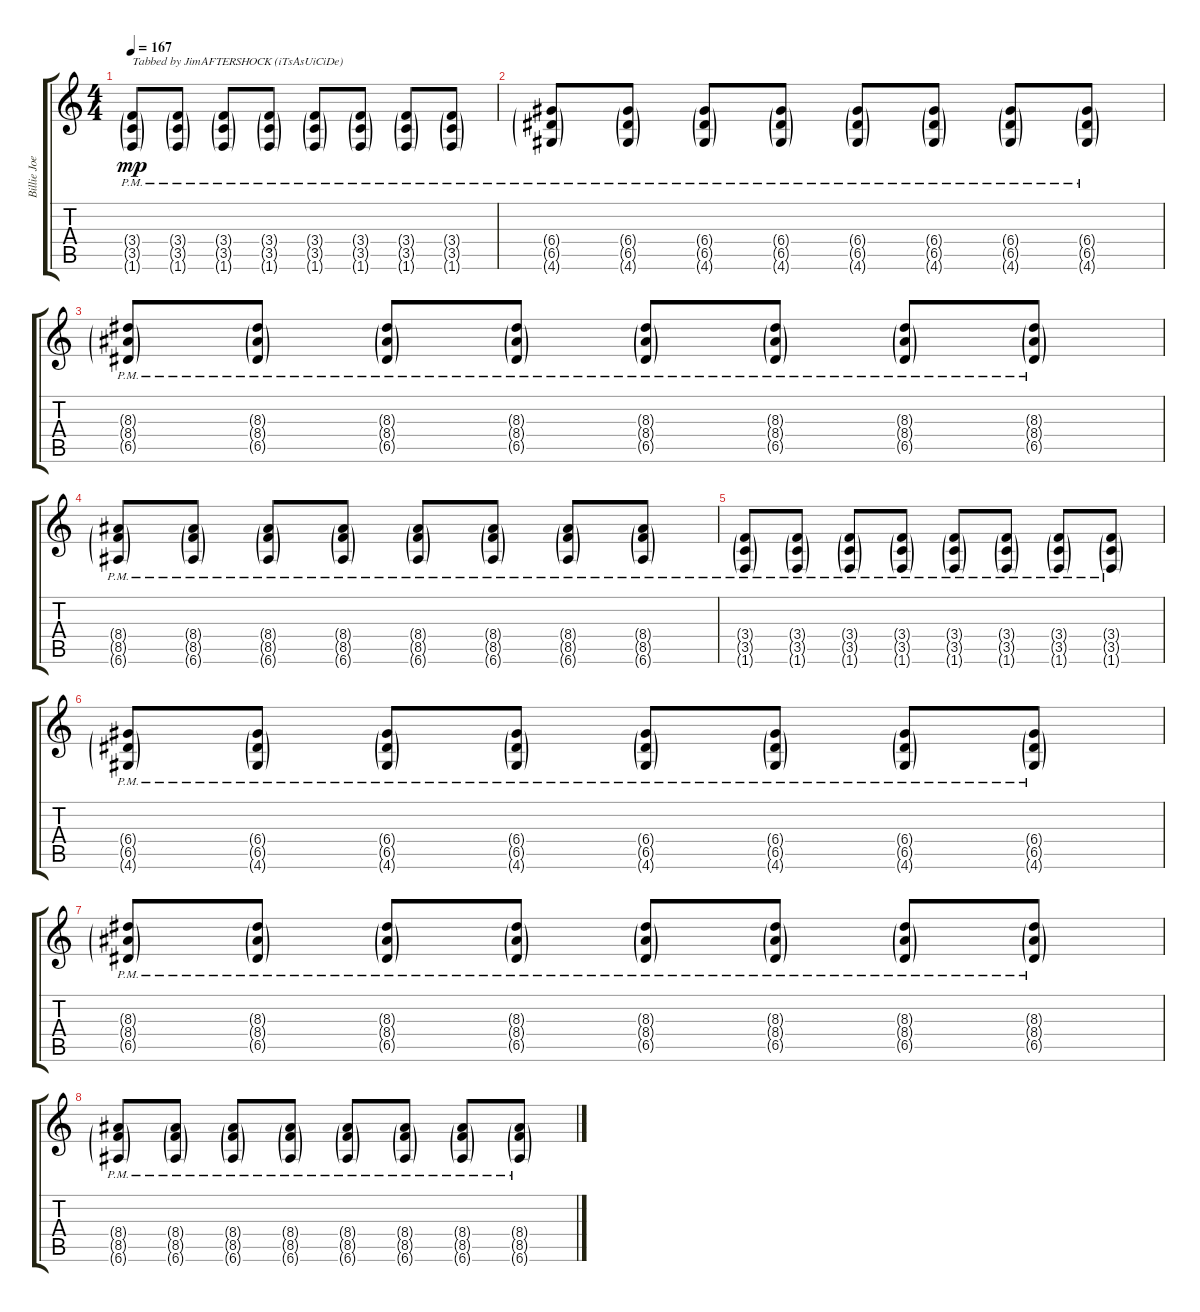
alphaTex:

\track ("Billie Joe Armstrong (Guitar 1)" "Billie Joe") {instrument overdrivenguitar}
\staff {score tabs}
\tuning (E4 B3 G3 D3 A2 E2) {hide}
\ts (4 4)
\tempo 167
\clef g2
\ks c
(3.4{g pm} 3.5{g pm} 1.6{g pm}).8{txt "Tabbed by JimAFTERSHOCK (iTsAsUiCiDe)" dy mp instrument overdrivenguitar} (3.4{g pm} 3.5{g pm} 1.6{g pm}).8 (3.4{g pm} 3.5{g pm} 1.6{g pm}).8 (3.4{g pm} 3.5{g pm} 1.6{g pm}).8 (3.4{g pm} 3.5{g pm} 1.6{g pm}).8 (3.4{g pm} 3.5{g pm} 1.6{g pm}).8 (3.4{g pm} 3.5{g pm} 1.6{g pm}).8 (3.4{g pm} 3.5{g pm} 1.6{g pm}).8 |
(6.4{g pm} 6.5{g pm} 4.6{g pm}).8 (6.4{g pm} 6.5{g pm} 4.6{g pm}).8 (6.4{g pm} 6.5{g pm} 4.6{g pm}).8 (6.4{g pm} 6.5{g pm} 4.6{g pm}).8 (6.4{g pm} 6.5{g pm} 4.6{g pm}).8 (6.4{g pm} 6.5{g pm} 4.6{g pm}).8 (6.4{g pm} 6.5{g pm} 4.6{g pm}).8 (6.4{g pm} 6.5{g pm} 4.6{g pm}).8 |
(8.3{g pm} 8.4{g pm} 6.5{g pm}).8 (8.3{g pm} 8.4{g pm} 6.5{g pm}).8 (8.3{g pm} 8.4{g pm} 6.5{g pm}).8 (8.3{g pm} 8.4{g pm} 6.5{g pm}).8 (8.3{g pm} 8.4{g pm} 6.5{g pm}).8 (8.3{g pm} 8.4{g pm} 6.5{g pm}).8 (8.3{g pm} 8.4{g pm} 6.5{g pm}).8 (8.3{g pm} 8.4{g pm} 6.5{g pm}).8 |
(8.4{g pm} 8.5{g pm} 6.6{g pm}).8 (8.4{g pm} 8.5{g pm} 6.6{g pm}).8 (8.4{g pm} 8.5{g pm} 6.6{g pm}).8 (8.4{g pm} 8.5{g pm} 6.6{g pm}).8 (8.4{g pm} 8.5{g pm} 6.6{g pm}).8 (8.4{g pm} 8.5{g pm} 6.6{g pm}).8 (8.4{g pm} 8.5{g pm} 6.6{g pm}).8 (8.4{g pm} 8.5{g pm} 6.6{g pm}).8 |
(3.4{g pm} 3.5{g pm} 1.6{g pm}).8 (3.4{g pm} 3.5{g pm} 1.6{g pm}).8 (3.4{g pm} 3.5{g pm} 1.6{g pm}).8 (3.4{g pm} 3.5{g pm} 1.6{g pm}).8 (3.4{g pm} 3.5{g pm} 1.6{g pm}).8 (3.4{g pm} 3.5{g pm} 1.6{g pm}).8 (3.4{g pm} 3.5{g pm} 1.6{g pm}).8 (3.4{g pm} 3.5{g pm} 1.6{g pm}).8 |
(6.4{g pm} 6.5{g pm} 4.6{g pm}).8 (6.4{g pm} 6.5{g pm} 4.6{g pm}).8 (6.4{g pm} 6.5{g pm} 4.6{g pm}).8 (6.4{g pm} 6.5{g pm} 4.6{g pm}).8 (6.4{g pm} 6.5{g pm} 4.6{g pm}).8 (6.4{g pm} 6.5{g pm} 4.6{g pm}).8 (6.4{g pm} 6.5{g pm} 4.6{g pm}).8 (6.4{g pm} 6.5{g pm} 4.6{g pm}).8 |
(8.3{g pm} 8.4{g pm} 6.5{g pm}).8 (8.3{g pm} 8.4{g pm} 6.5{g pm}).8 (8.3{g pm} 8.4{g pm} 6.5{g pm}).8 (8.3{g pm} 8.4{g pm} 6.5{g pm}).8 (8.3{g pm} 8.4{g pm} 6.5{g pm}).8 (8.3{g pm} 8.4{g pm} 6.5{g pm}).8 (8.3{g pm} 8.4{g pm} 6.5{g pm}).8 (8.3{g pm} 8.4{g pm} 6.5{g pm}).8 |
(8.4{g pm} 8.5{g pm} 6.6{g pm}).8 (8.4{g pm} 8.5{g pm} 6.6{g pm}).8 (8.4{g pm} 8.5{g pm} 6.6{g pm}).8 (8.4{g pm} 8.5{g pm} 6.6{g pm}).8 (8.4{g pm} 8.5{g pm} 6.6{g pm}).8 (8.4{g pm} 8.5{g pm} 6.6{g pm}).8 (8.4{g pm} 8.5{g pm} 6.6{g pm}).8 (8.4{g pm} 8.5{g pm} 6.6{g pm}).8
